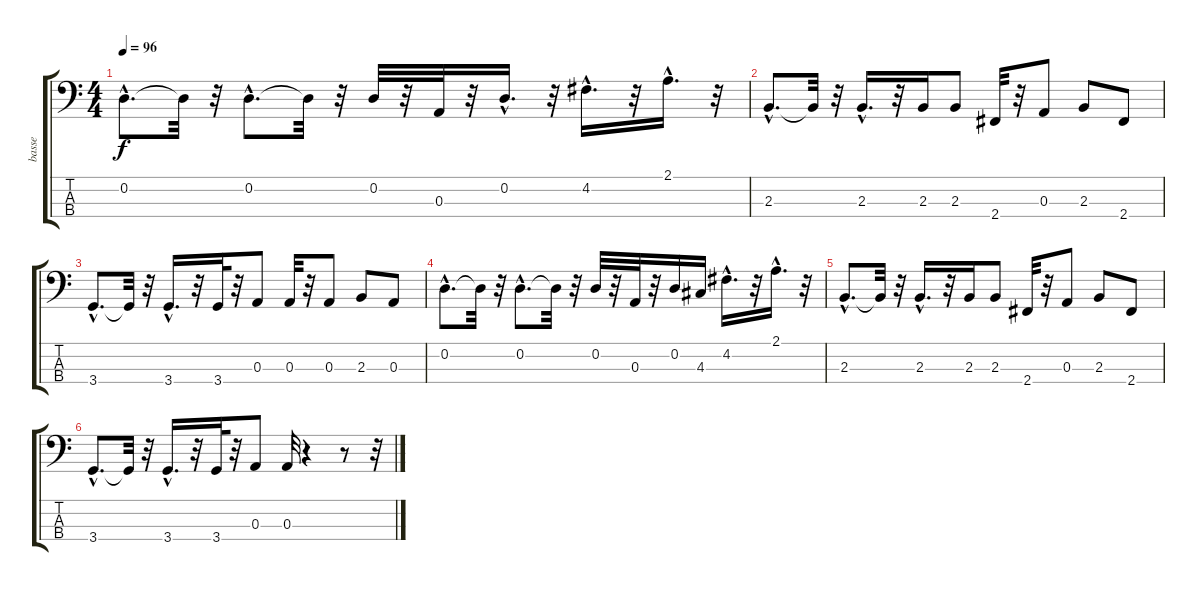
\track ("basse" "basse") {instrument electricbasspick}
\staff {score tabs}
\tuning (G2 D2 A1 E1) {hide}
\ts (4 4)
\tempo 96
\clef f4
\ks c
0.2{hac}.8{d dy f} 0.2{t}.32 r.32 0.2{hac}.8{d} 0.2{t}.32 r.32 0.2.32 r.32 0.3.32 r.32 0.2{hac}.16{d} r.32 4.2{hac}.16{d} r.32 2.1{hac}.16{d} r.32 |
2.3{hac}.8{d} 2.3{t}.32 r.32 2.3{hac}.16{d} r.32 2.3.16 2.3.8 2.4.32 r.32 0.3.8 2.3.8 2.4.8 |
3.4{hac}.8{d} 3.4{t}.32 r.32 3.4{hac}.16{d} r.32 3.4.32 r.32 0.3.8 0.3.32 r.32 0.3.8 2.3.8 0.3.8 |
0.2{hac}.8{d} 0.2{t}.32 r.32 0.2{hac}.8{d} 0.2{t}.32 r.32 0.2.32 r.32 0.3.32 r.32 0.2.16 4.3.16 4.2{hac}.16{d} r.32 2.1{hac}.16{d} r.32 |
2.3{hac}.8{d} 2.3{t}.32 r.32 2.3{hac}.16{d} r.32 2.3.16 2.3.8 2.4.32 r.32 0.3.8 2.3.8 2.4.8 |
3.4{hac}.8{d} 3.4{t}.32 r.32 3.4{hac}.16{d} r.32 3.4.32 r.32 0.3.8 0.3.32 r.4 r.8 r.32
